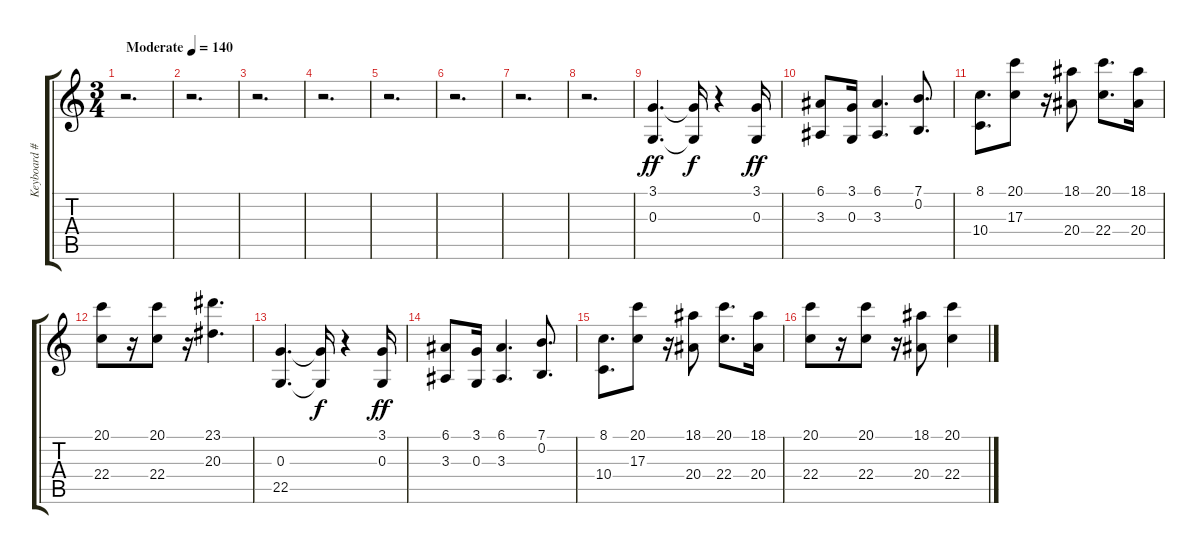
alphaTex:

\track ("Keyboard #1" "Keyboard #") {instrument brasssection}
\staff {score tabs}
\tuning (E4 B3 G3 D3 A2 E2) {hide}
\ts (3 4)
\tempo (140 "Moderate")
\clef g2
\ks c
r.2{d dy ff instrument brasssection} |
r.2{d} |
r.2{d} |
r.2{d} |
r.2{d} |
r.2{d} |
r.2{d} |
r.2{d} |
(3.1 0.3).4{d} (3.1{t} 0.3{t}).16{dy f} r.4 (3.1 0.3).16{dy ff} |
(6.1 3.3).8 (3.1 0.3).16 (6.1 3.3).4{d} (7.1 0.2).8{d} |
(8.1 10.4).8{d} (20.1 17.3).8 r.16 (18.1 20.4).8 (20.1 22.4).8{d} (18.1 20.4).16 |
(20.1 22.4).8 r.16 (20.1 22.4).8 r.16 (23.1 20.3).4{d} |
(0.3 22.5).4{d} (0.3{t} 22.5{t}).16{dy f} r.4 (3.1 0.3).16{dy ff} |
(6.1 3.3).8 (3.1 0.3).16 (6.1 3.3).4{d} (7.1 0.2).8{d} |
(8.1 10.4).8{d} (20.1 17.3).8 r.16 (18.1 20.4).8 (20.1 22.4).8{d} (18.1 20.4).16 |
(20.1 22.4).8 r.16 (20.1 22.4).8 r.16 (18.1 20.4).8 (20.1 22.4).4
